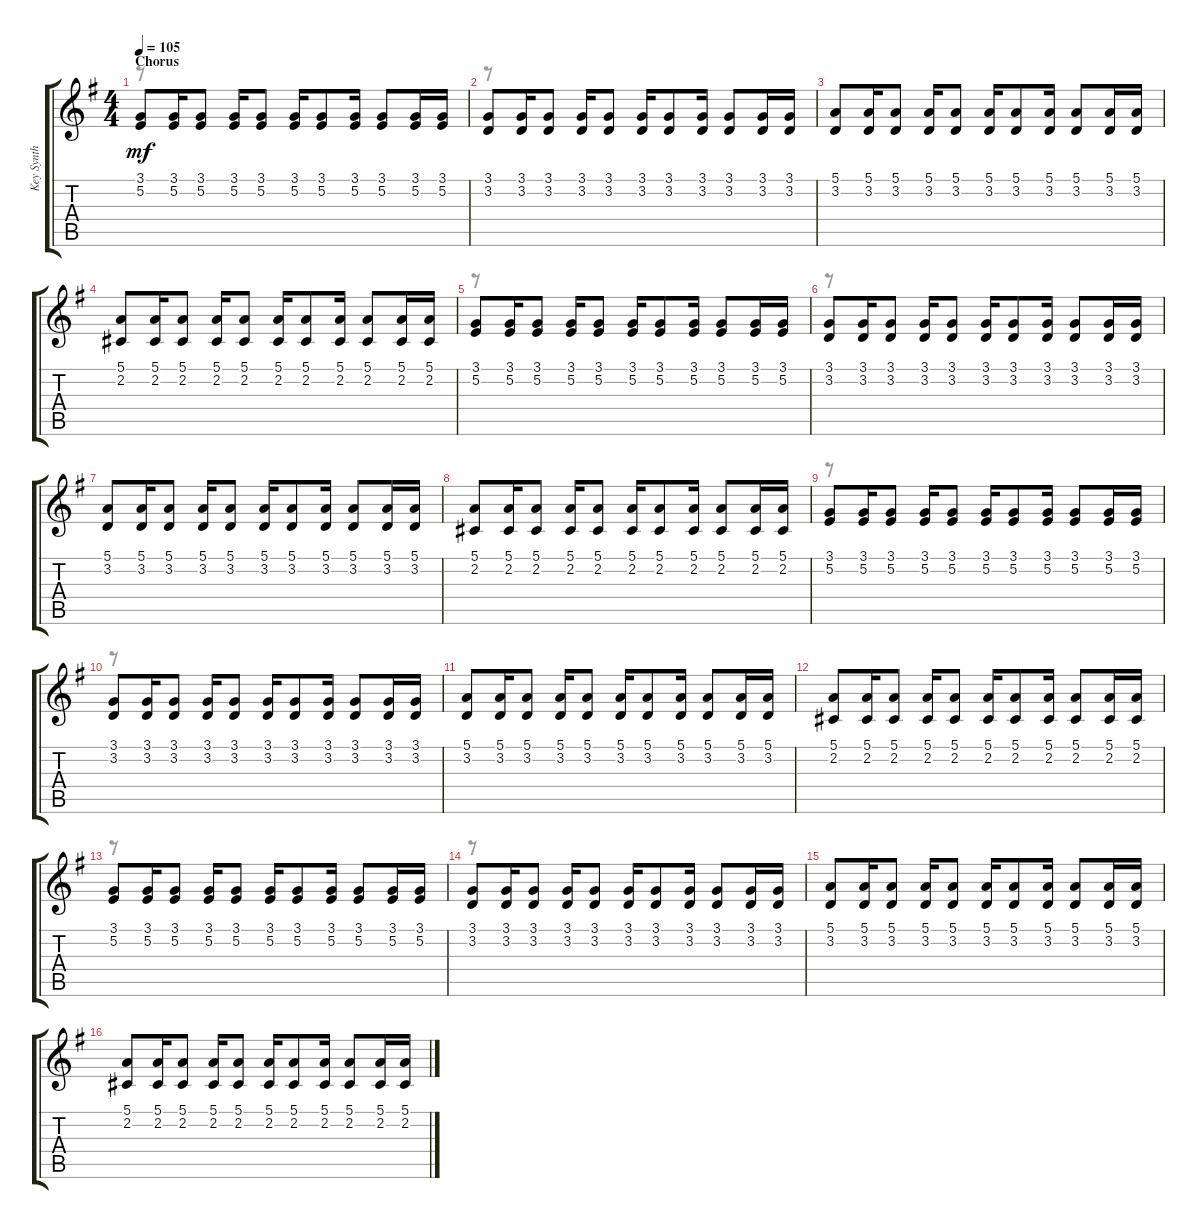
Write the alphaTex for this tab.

\track ("Key Synth" "Key Synth") {instrument electricpiano2}
\staff {score tabs}
\tuning (E4 B3 G3 D3 A2 E2) {hide}
\voice
\ts (4 4)
\section ("" "Chorus")
\tempo 105
\clef g2
\ks eminor
(3.1 5.2).8{dy mf} (3.1 5.2).16 (3.1 5.2).8 (3.1 5.2).16 (3.1 5.2).8 (3.1 5.2).16 (3.1 5.2).8 (3.1 5.2).16 (3.1 5.2).8 (3.1 5.2).16 (3.1 5.2).16 |
(3.1 3.2).8 (3.1 3.2).16 (3.1 3.2).8 (3.1 3.2).16 (3.1 3.2).8 (3.1 3.2).16 (3.1 3.2).8 (3.1 3.2).16 (3.1 3.2).8 (3.1 3.2).16 (3.1 3.2).16 |
(5.1 3.2).8 (5.1 3.2).16 (5.1 3.2).8 (5.1 3.2).16 (5.1 3.2).8 (5.1 3.2).16 (5.1 3.2).8 (5.1 3.2).16 (5.1 3.2).8 (5.1 3.2).16 (5.1 3.2).16 |
(5.1 2.2).8 (5.1 2.2).16 (5.1 2.2).8 (5.1 2.2).16 (5.1 2.2).8 (5.1 2.2).16 (5.1 2.2).8 (5.1 2.2).16 (5.1 2.2).8 (5.1 2.2).16 (5.1 2.2).16 |
(3.1 5.2).8 (3.1 5.2).16 (3.1 5.2).8 (3.1 5.2).16 (3.1 5.2).8 (3.1 5.2).16 (3.1 5.2).8 (3.1 5.2).16 (3.1 5.2).8 (3.1 5.2).16 (3.1 5.2).16 |
(3.1 3.2).8 (3.1 3.2).16 (3.1 3.2).8 (3.1 3.2).16 (3.1 3.2).8 (3.1 3.2).16 (3.1 3.2).8 (3.1 3.2).16 (3.1 3.2).8 (3.1 3.2).16 (3.1 3.2).16 |
(5.1 3.2).8 (5.1 3.2).16 (5.1 3.2).8 (5.1 3.2).16 (5.1 3.2).8 (5.1 3.2).16 (5.1 3.2).8 (5.1 3.2).16 (5.1 3.2).8 (5.1 3.2).16 (5.1 3.2).16 |
(5.1 2.2).8 (5.1 2.2).16 (5.1 2.2).8 (5.1 2.2).16 (5.1 2.2).8 (5.1 2.2).16 (5.1 2.2).8 (5.1 2.2).16 (5.1 2.2).8 (5.1 2.2).16 (5.1 2.2).16 |
(3.1 5.2).8 (3.1 5.2).16 (3.1 5.2).8 (3.1 5.2).16 (3.1 5.2).8 (3.1 5.2).16 (3.1 5.2).8 (3.1 5.2).16 (3.1 5.2).8 (3.1 5.2).16 (3.1 5.2).16 |
(3.1 3.2).8 (3.1 3.2).16 (3.1 3.2).8 (3.1 3.2).16 (3.1 3.2).8 (3.1 3.2).16 (3.1 3.2).8 (3.1 3.2).16 (3.1 3.2).8 (3.1 3.2).16 (3.1 3.2).16 |
(5.1 3.2).8 (5.1 3.2).16 (5.1 3.2).8 (5.1 3.2).16 (5.1 3.2).8 (5.1 3.2).16 (5.1 3.2).8 (5.1 3.2).16 (5.1 3.2).8 (5.1 3.2).16 (5.1 3.2).16 |
(5.1 2.2).8 (5.1 2.2).16 (5.1 2.2).8 (5.1 2.2).16 (5.1 2.2).8 (5.1 2.2).16 (5.1 2.2).8 (5.1 2.2).16 (5.1 2.2).8 (5.1 2.2).16 (5.1 2.2).16 |
(3.1 5.2).8 (3.1 5.2).16 (3.1 5.2).8 (3.1 5.2).16 (3.1 5.2).8 (3.1 5.2).16 (3.1 5.2).8 (3.1 5.2).16 (3.1 5.2).8 (3.1 5.2).16 (3.1 5.2).16 |
(3.1 3.2).8 (3.1 3.2).16 (3.1 3.2).8 (3.1 3.2).16 (3.1 3.2).8 (3.1 3.2).16 (3.1 3.2).8 (3.1 3.2).16 (3.1 3.2).8 (3.1 3.2).16 (3.1 3.2).16 |
(5.1 3.2).8 (5.1 3.2).16 (5.1 3.2).8 (5.1 3.2).16 (5.1 3.2).8 (5.1 3.2).16 (5.1 3.2).8 (5.1 3.2).16 (5.1 3.2).8 (5.1 3.2).16 (5.1 3.2).16 |
(5.1 2.2).8 (5.1 2.2).16 (5.1 2.2).8 (5.1 2.2).16 (5.1 2.2).8 (5.1 2.2).16 (5.1 2.2).8 (5.1 2.2).16 (5.1 2.2).8 (5.1 2.2).16 (5.1 2.2).16
\voice
\clef g2
\ottava regular
\simile none
\ks eminor
r.8{dy f} |
r.8 |
|
|
r.8 |
r.8 |
|
|
r.8 |
r.8 |
|
|
r.8 |
r.8 |
|
